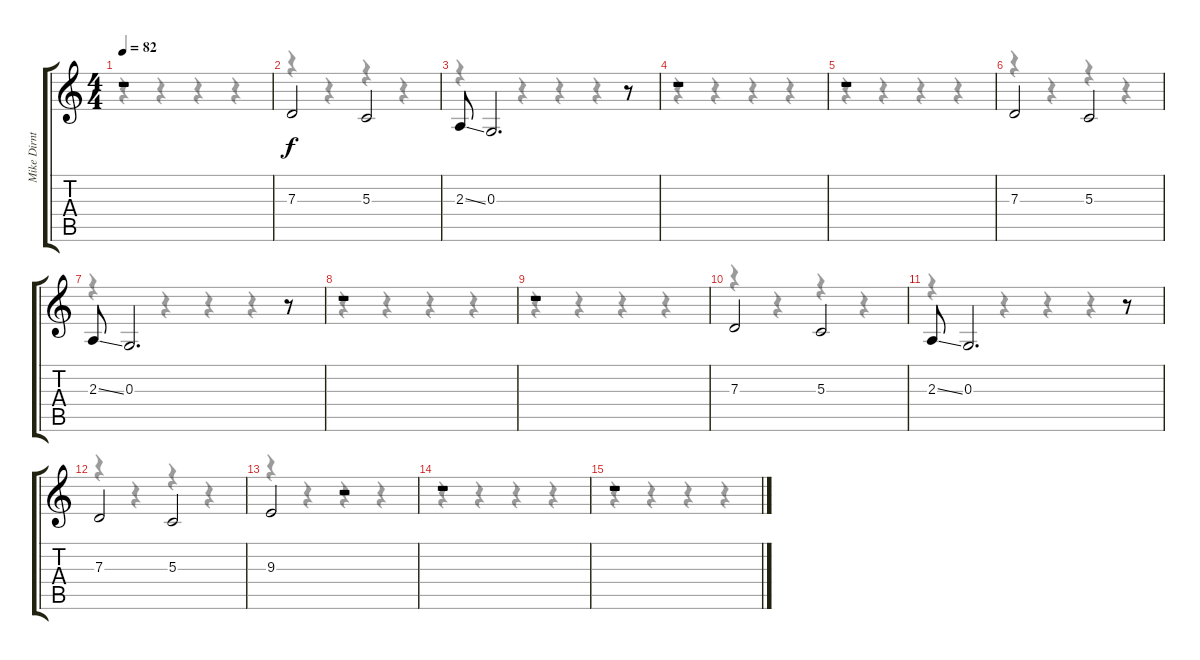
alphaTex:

\track ("Mike Dirnt (Backup Vocals)" "Mike Dirnt") {instrument englishhorn}
\staff {score tabs}
\tuning (E4 B3 G3 D3 A2 E2) {hide}
\voice
\ts (4 4)
\tempo 82
\clef g2
\ks c
r.1{dy f} |
7.3.2 5.3.2 |
2.3{ss}.8 0.3.2{d} r.8 |
r.1 |
r.1 |
7.3.2 5.3.2 |
2.3{ss}.8 0.3.2{d} r.8 |
r.1 |
r.1 |
7.3.2 5.3.2 |
2.3{ss}.8 0.3.2{d} r.8 |
7.3.2 5.3.2 |
9.3.2 r.2 |
r.1 |
r.1
\voice
\clef g2
\ottava regular
\simile none
\ks c
r.4{dy f} r.4 r.4 r.4 |
r.4 r.4 r.4 r.4 |
r.4 r.4 r.4 r.4 |
r.4 r.4 r.4 r.4 |
r.4 r.4 r.4 r.4 |
r.4 r.4 r.4 r.4 |
r.4 r.4 r.4 r.4 |
r.4 r.4 r.4 r.4 |
r.4 r.4 r.4 r.4 |
r.4 r.4 r.4 r.4 |
r.4 r.4 r.4 r.4 |
r.4 r.4 r.4 r.4 |
r.4 r.4 r.4 r.4 |
r.4 r.4 r.4 r.4 |
r.4 r.4 r.4 r.4
